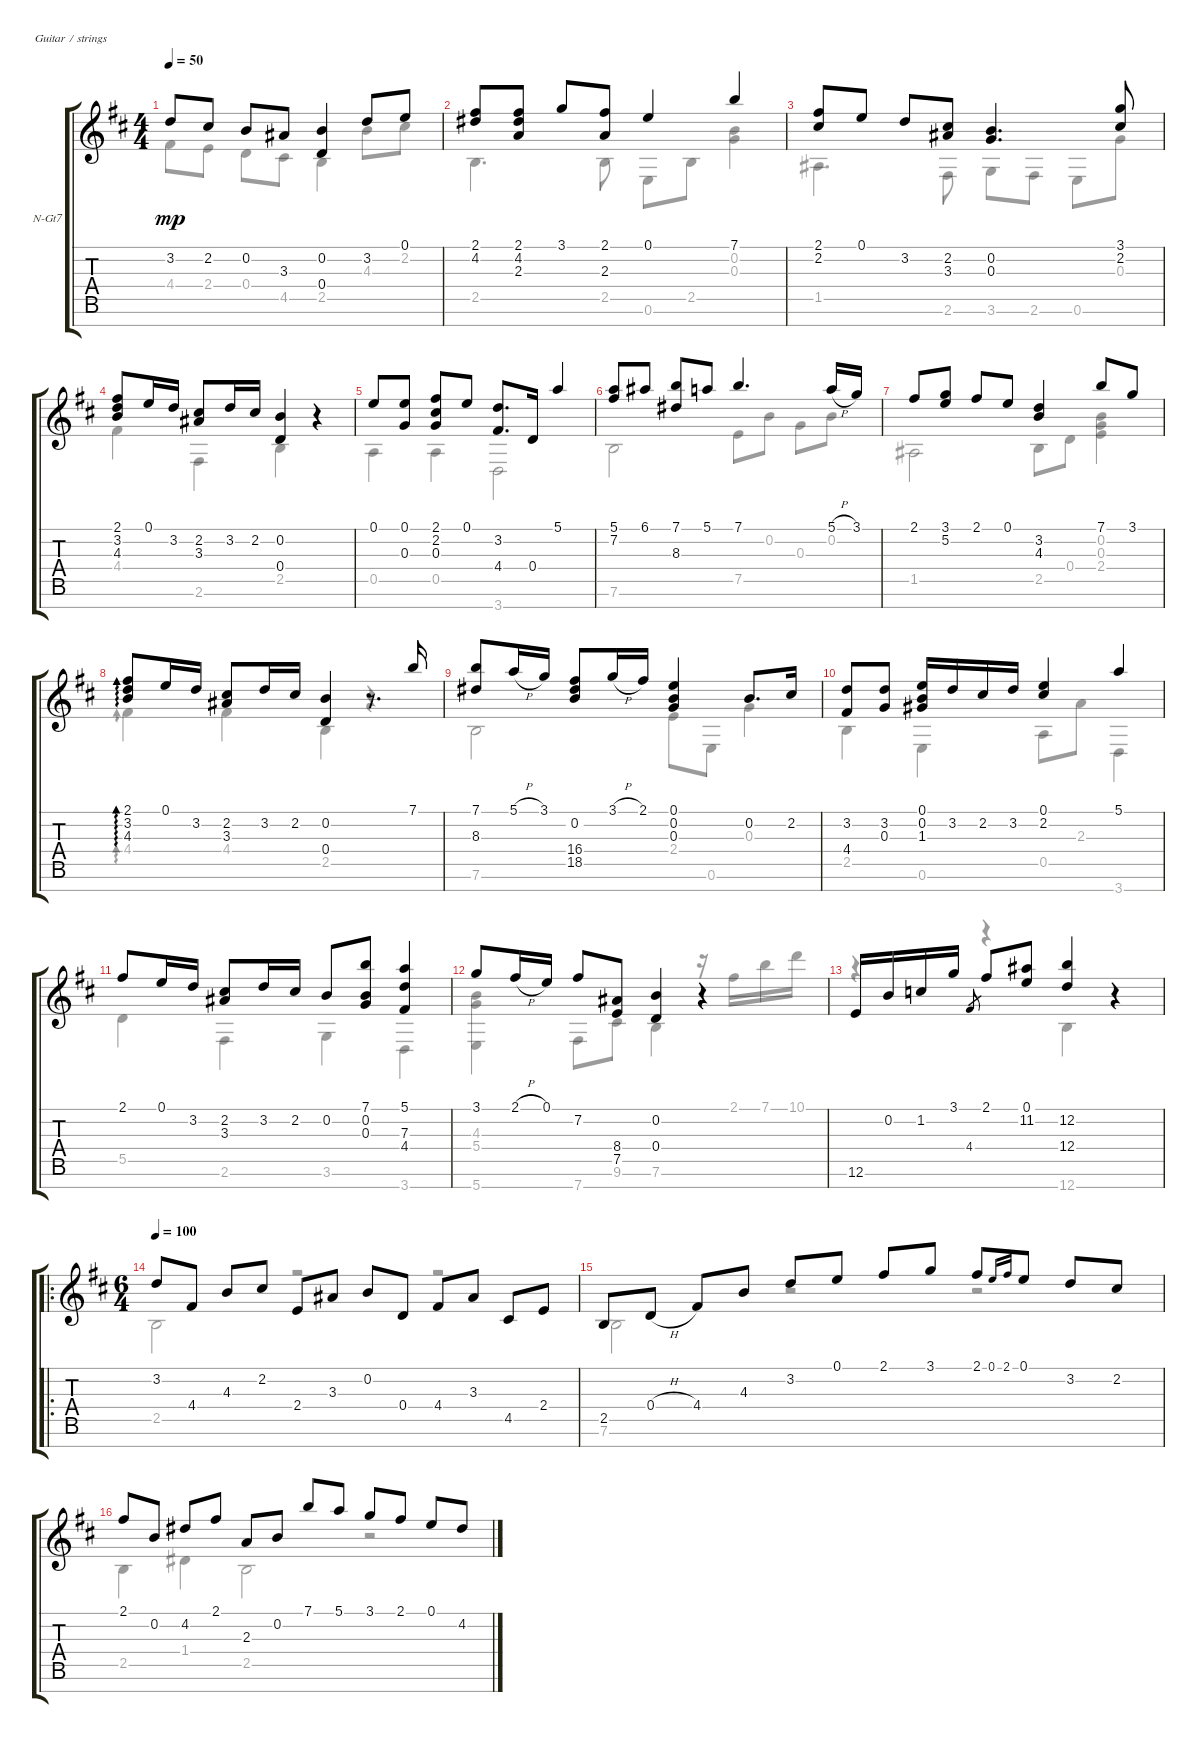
\defaultSystemsLayout 4
\bracketExtendMode groupsimilarinstruments
\firstSystemTrackNameOrientation horizontal
\otherSystemsTrackNameOrientation horizontal
\track ("Nylon Guitar" "N-Gt7") {instrument acousticguitarnylon}
\staff {score tabs}
\tuning (E4 B3 G3 D3 A2 E2 B1)
\voice
\ts (4 4)
\tempo 50
\clef g2
\ks d
3.2.8{dy mp instrument acousticguitarnylon} 2.2.8 0.2.8 3.3.8 (0.2 0.4).4 3.2.8 0.1.8 |
(2.1 4.2).8 (2.1 4.2 2.3).8 3.1.8 (2.1 2.3).8 0.1.4 7.1.4 |
(2.1 2.2).8 0.1.8 3.2.8 (2.2 3.3).8 (0.2 0.3).4{d} (2.2 3.1).8 |
(2.1 3.2 4.3).8 0.1.16 3.2.16 (2.2 3.3).8 3.2.16 2.2.16 (0.2 0.4).4 r.4 |
0.1.8 (0.1 0.3).8 (0.3 2.2 2.1).8 0.1.8 (3.2 4.4).8{d} 0.4.16 5.1.4 |
(7.2 5.1).8 6.1.8 (7.1 8.3).8 5.1.8 7.1.4{d} 5.1{h}.16 3.1.16 |
2.1.8 (3.1 5.2).8 2.1.8 0.1.8 (3.2 4.3).4 7.1.8 3.1.8 |
(2.1 3.2 4.3).8{ad 0} 0.1.16 3.2.16 (2.2 3.3).8 3.2.16 2.2.16 (0.2 0.4).4 r.8{d} 7.1.16 |
(7.1 8.3).8 5.1{h}.16 3.1.16 (0.2 16.4 18.5).8 3.1{h}.16 2.1.16 (0.1 0.2 0.3).4 0.2.8{d} 2.2.16 |
(3.2 4.4).8 (0.3 3.2).8 (0.1 0.2 1.3).16 3.2.16 2.2.16 3.2.16 (0.1 2.2).4 5.1.4 |
2.1.8 0.1.16 3.2.16 (2.2 3.3).8 3.2.16 2.2.16 0.2.8 (0.2 0.3 7.1).8 (5.1 7.3 4.4).4 |
3.1.8 2.1{h}.16 0.1.16 7.2.8 (8.4 7.5).8 (0.4 0.2).4 r.4 |
12.6.16 0.2.16 1.2.16 3.1.16 4.4.8{gr} 2.1.8 (0.1 11.2).8 (12.4 12.2).4 r.4 |
\ro
\ts (6 4)
\tempo 100
3.2.8 4.4.8 4.3.8 2.2.8 2.4.8 3.3.8 0.2.8 0.4.8 4.4.8 3.3.8 4.5.8 2.4.8 |
2.5.8 0.4{h}.8 4.4.8 4.3.8 3.2.8 0.1.8 2.1.8 3.1.8 2.1.8 0.1.16{gr onbeat} 2.1.16{gr onbeat} 0.1.8 3.2.8 2.2.8 |
2.1.8 0.2.8 4.2.8 2.1.8 2.3.8 0.2.8 7.1.8 5.1.8 3.1.8 2.1.8 0.1.8 4.2.8
\voice
\clef g2
\ottava regular
\simile none
\ks d
4.4.8{dy mp} 2.4.8 0.4.8 4.5.8 2.5.4 4.3.8 2.2.8 |
2.5.4{d} 2.5.8 0.6.8 2.5.8 (0.2 0.3).4 |
1.5.4{d} 2.6.8 3.6.8 2.6.8 0.6.8 0.3.8 |
4.4.4 2.6.4 2.5.4 r.4 |
0.5.4 0.5.4 3.7.2 |
7.6.2 7.5.8 0.2.8 0.3.8 0.2.8 |
1.5.2 2.5.8 0.4.8 (2.4 0.3 0.2).4 |
4.4.4{ad 0} 4.4.4 2.5.4 r.4 |
7.6.2 2.4.8 0.6.8 0.3.4 |
2.5.4 0.6.4 0.5.8 2.3.8 3.7.4 |
5.5.4 2.6.4 3.6.4 3.7.4 |
(4.3 5.4 5.7).4 7.7.8 9.6.8 7.6.4 r.16 2.1.16 7.1.16 10.1.16 |
r.4 r.4 12.7.4 r.4 |
2.5.2 r.2 r.2 |
7.6.2 r.2 r.2 |
2.5.4 1.4.4 2.5.2 r.2
